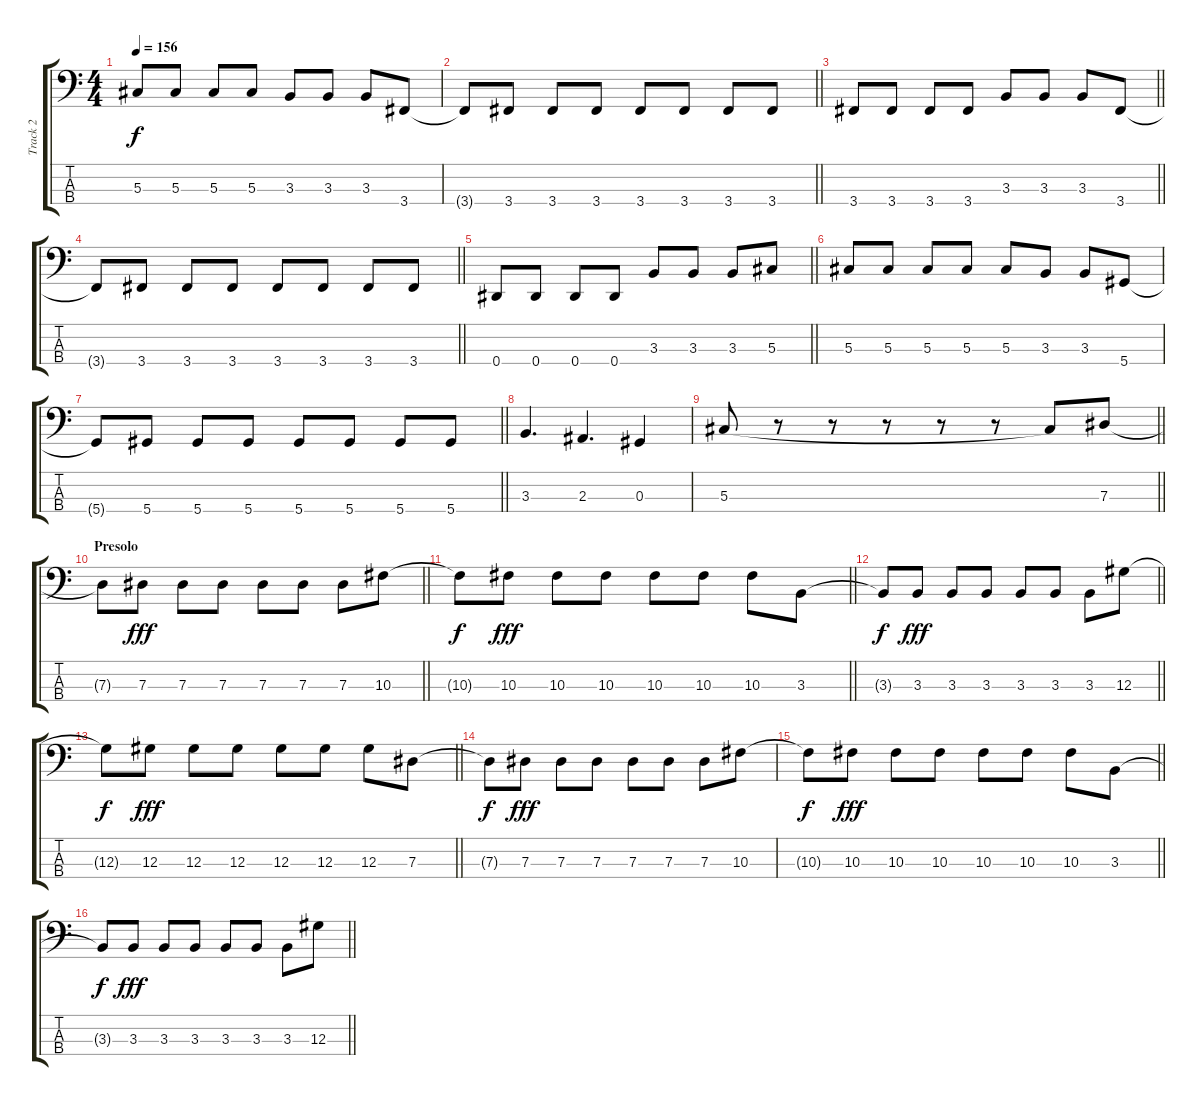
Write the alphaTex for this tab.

\track ("Track 2" "Track 2") {instrument electricbasspick}
\staff {score tabs}
\tuning (Gb2 Db2 Ab1 Eb1) {hide}
\ts (4 4)
\tempo 156
\clef f4
\ks c
5.3.8{dy f} 5.3.8 5.3.8 5.3.8 3.3.8 3.3.8 3.3.8 3.4.8 |
\barLineRight lightlight
3.4{t}.8 3.4.8 3.4.8 3.4.8 3.4.8 3.4.8 3.4.8 3.4.8 |
\barLineRight lightlight
3.4.8 3.4.8 3.4.8 3.4.8 3.3.8 3.3.8 3.3.8 3.4.8 |
\barLineRight lightlight
3.4{t}.8 3.4.8 3.4.8 3.4.8 3.4.8 3.4.8 3.4.8 3.4.8 |
\barLineRight lightlight
0.4.8 0.4.8 0.4.8 0.4.8 3.3.8 3.3.8 3.3.8 5.3.8 |
5.3.8 5.3.8 5.3.8 5.3.8 5.3.8 3.3.8 3.3.8 5.4.8 |
\barLineRight lightlight
5.4{t}.8 5.4.8 5.4.8 5.4.8 5.4.8 5.4.8 5.4.8 5.4.8 |
3.3.4{d} 2.3.4{d} 0.3.4 |
\barLineRight lightlight
5.3.8 r.8 r.8 r.8 r.8 r.8 5.3{t}.8 7.3.8 |
\section ("" "Presolo")
\barLineRight lightlight
7.3{t}.8 7.3.8{dy fff} 7.3.8 7.3.8 7.3.8 7.3.8 7.3.8 10.3.8 |
\barLineRight lightlight
10.3{t}.8{dy f} 10.3.8{dy fff} 10.3.8 10.3.8 10.3.8 10.3.8 10.3.8 3.3.8 |
\barLineRight lightlight
3.3{t}.8{dy f} 3.3.8{dy fff} 3.3.8 3.3.8 3.3.8 3.3.8 3.3.8 12.3.8 |
\barLineRight lightlight
12.3{t}.8{dy f} 12.3.8{dy fff} 12.3.8 12.3.8 12.3.8 12.3.8 12.3.8 7.3.8 |
7.3{t}.8{dy f} 7.3.8{dy fff} 7.3.8 7.3.8 7.3.8 7.3.8 7.3.8 10.3.8 |
\barLineRight lightlight
10.3{t}.8{dy f} 10.3.8{dy fff} 10.3.8 10.3.8 10.3.8 10.3.8 10.3.8 3.3.8 |
\barLineRight lightlight
3.3{t}.8{dy f} 3.3.8{dy fff} 3.3.8 3.3.8 3.3.8 3.3.8 3.3.8 12.3.8
